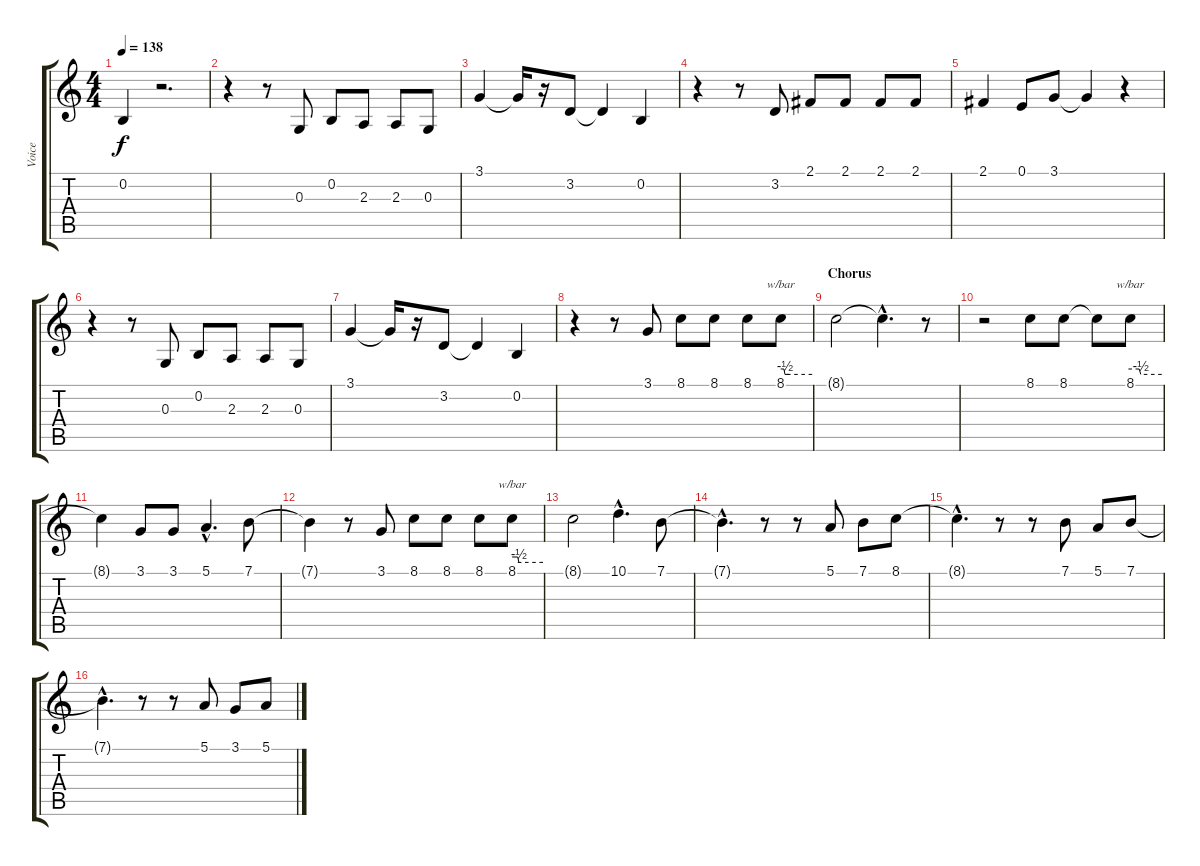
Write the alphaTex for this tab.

\track ("Voice" "Voice") {instrument clarinet}
\staff {score tabs}
\tuning (E4 B3 G3 D3 A2 E2) {hide}
\ts (4 4)
\tempo 138
\clef g2
\ks c
0.2{t}.4{dy f} r.2{d} |
r.4 r.8 0.3.8 0.2.8 2.3.8 2.3.8 0.3.8 |
3.1.4 3.1{t}.16 r.16 3.2.8 3.2{t}.4 0.2.4 |
r.4 r.8 3.2.8 2.1.8 2.1.8 2.1.8 2.1.8 |
2.1.4 0.1.8 3.1.8 3.1{t}.4 r.4 |
r.4 r.8 0.3.8 0.2.8 2.3.8 2.3.8 0.3.8 |
3.1.4 3.1{t}.16 r.16 3.2.8 3.2{t}.4 0.2.4 |
r.4 r.8 3.1.8 8.1.8 8.1.8 8.1.8 8.1.8{tbe (custom default 0 0 6 0 8 -2 15 -2 60 -2)} |
\section ("" "Chorus")
8.1{t}.2 8.1{hac t}.4{d} r.8 |
r.2 8.1.8 8.1.8 8.1{t}.8 8.1.8{tbe (custom default 0 0 17 0 20 -2 60 -2)} |
8.1{t}.4 3.1.8 3.1.8 5.1{hac}.4{d} 7.1.8 |
7.1{t}.4 r.8 3.1.8 8.1.8 8.1.8 8.1.8 8.1.8{tbe (custom default 0 0 11 0 13 -2 60 -2)} |
8.1{t}.2 10.1{hac}.4{d} 7.1.8 |
7.1{hac t}.4{d} r.8 r.8 5.1.8 7.1.8 8.1.8 |
8.1{hac t}.4{d} r.8 r.8 7.1.8 5.1.8 7.1.8 |
7.1{hac t}.4{d} r.8 r.8 5.1.8 3.1.8 5.1.8
